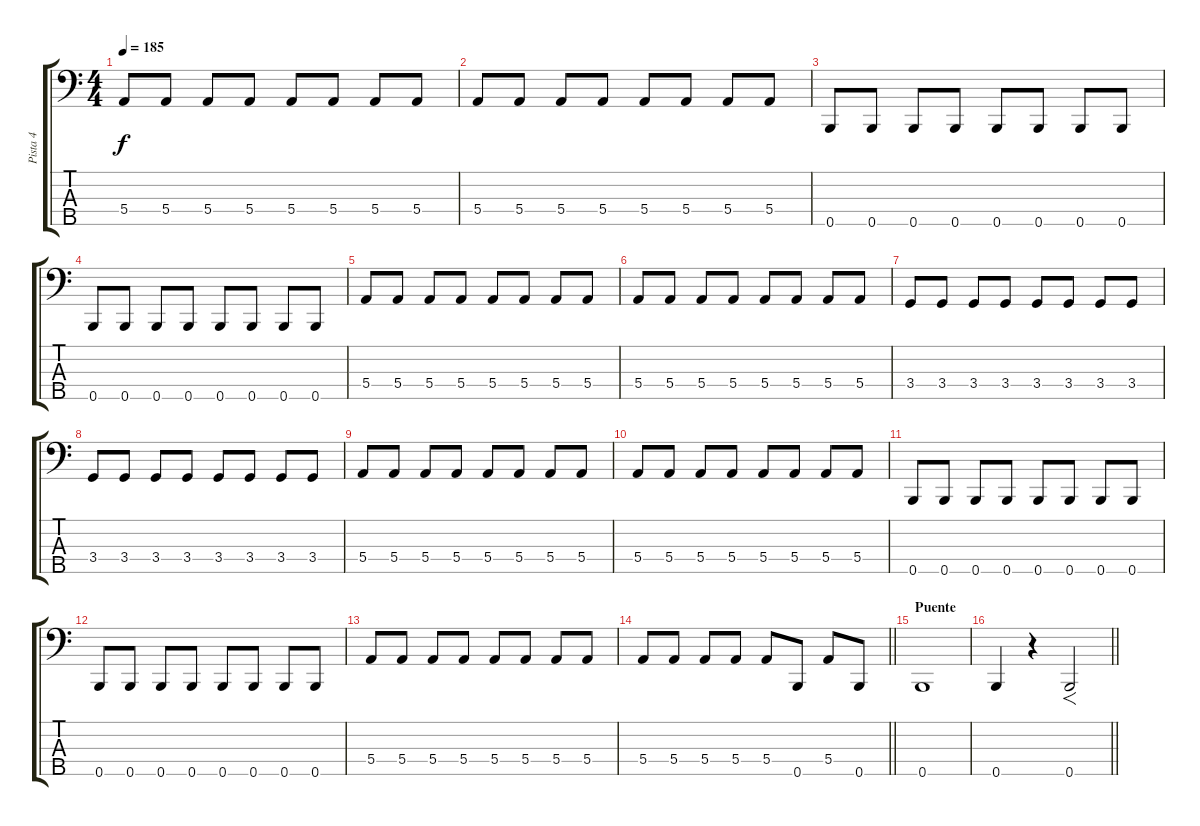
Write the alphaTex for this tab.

\track ("Pista 4" "Pista 4") {instrument electricbasspick}
\staff {score tabs}
\tuning (G2 D2 A1 E1 B0) {hide}
\ts (4 4)
\tempo 185
\clef f4
\ks c
5.4.8{dy f} 5.4.8 5.4.8 5.4.8 5.4.8 5.4.8 5.4.8 5.4.8 |
5.4.8 5.4.8 5.4.8 5.4.8 5.4.8 5.4.8 5.4.8 5.4.8 |
0.5.8 0.5.8 0.5.8 0.5.8 0.5.8 0.5.8 0.5.8 0.5.8 |
0.5.8 0.5.8 0.5.8 0.5.8 0.5.8 0.5.8 0.5.8 0.5.8 |
5.4.8 5.4.8 5.4.8 5.4.8 5.4.8 5.4.8 5.4.8 5.4.8 |
5.4.8 5.4.8 5.4.8 5.4.8 5.4.8 5.4.8 5.4.8 5.4.8 |
3.4.8 3.4.8 3.4.8 3.4.8 3.4.8 3.4.8 3.4.8 3.4.8 |
3.4.8 3.4.8 3.4.8 3.4.8 3.4.8 3.4.8 3.4.8 3.4.8 |
5.4.8 5.4.8 5.4.8 5.4.8 5.4.8 5.4.8 5.4.8 5.4.8 |
5.4.8 5.4.8 5.4.8 5.4.8 5.4.8 5.4.8 5.4.8 5.4.8 |
0.5.8 0.5.8 0.5.8 0.5.8 0.5.8 0.5.8 0.5.8 0.5.8 |
0.5.8 0.5.8 0.5.8 0.5.8 0.5.8 0.5.8 0.5.8 0.5.8 |
5.4.8 5.4.8 5.4.8 5.4.8 5.4.8 5.4.8 5.4.8 5.4.8 |
\barLineRight lightlight
5.4.8 5.4.8 5.4.8 5.4.8 5.4.8 0.5.8 5.4.8 0.5.8 |
\section ("" "Puente")
0.5.1 |
\barLineRight lightlight
0.5.4 r.4 0.5.2{f}
